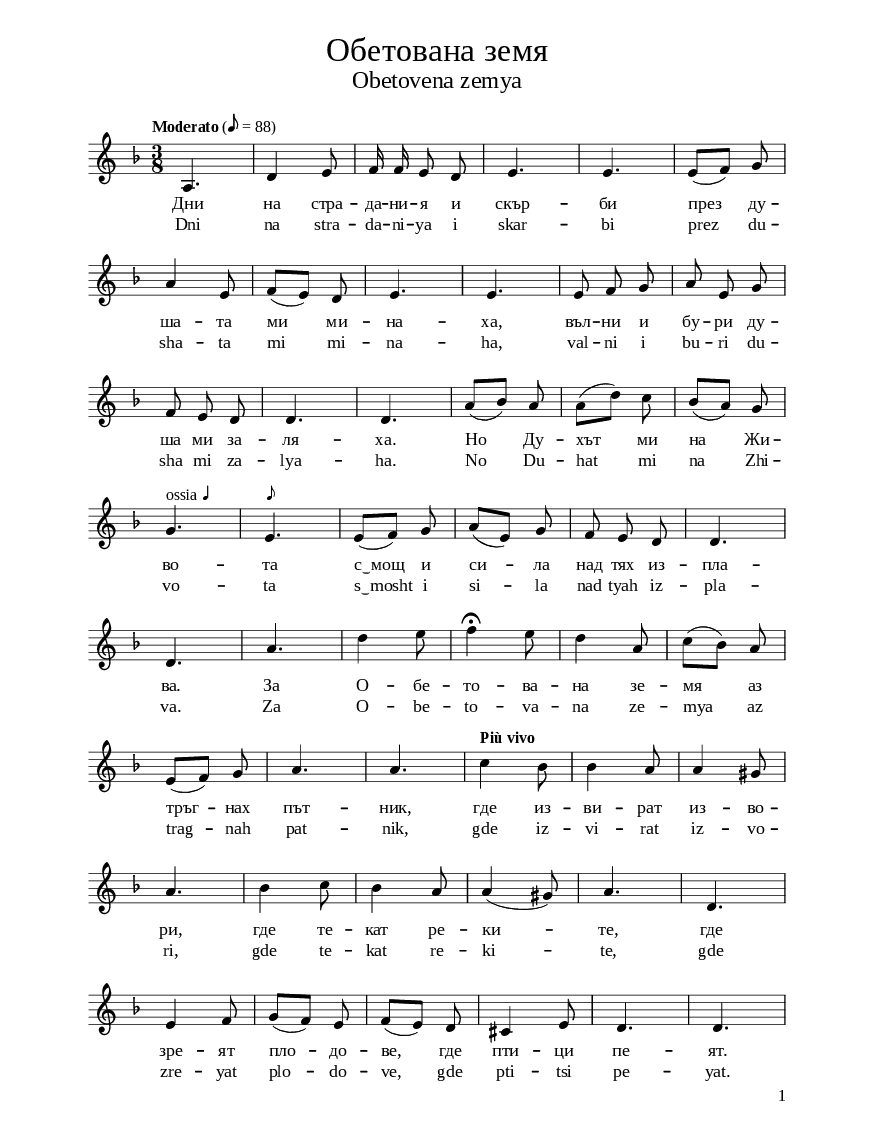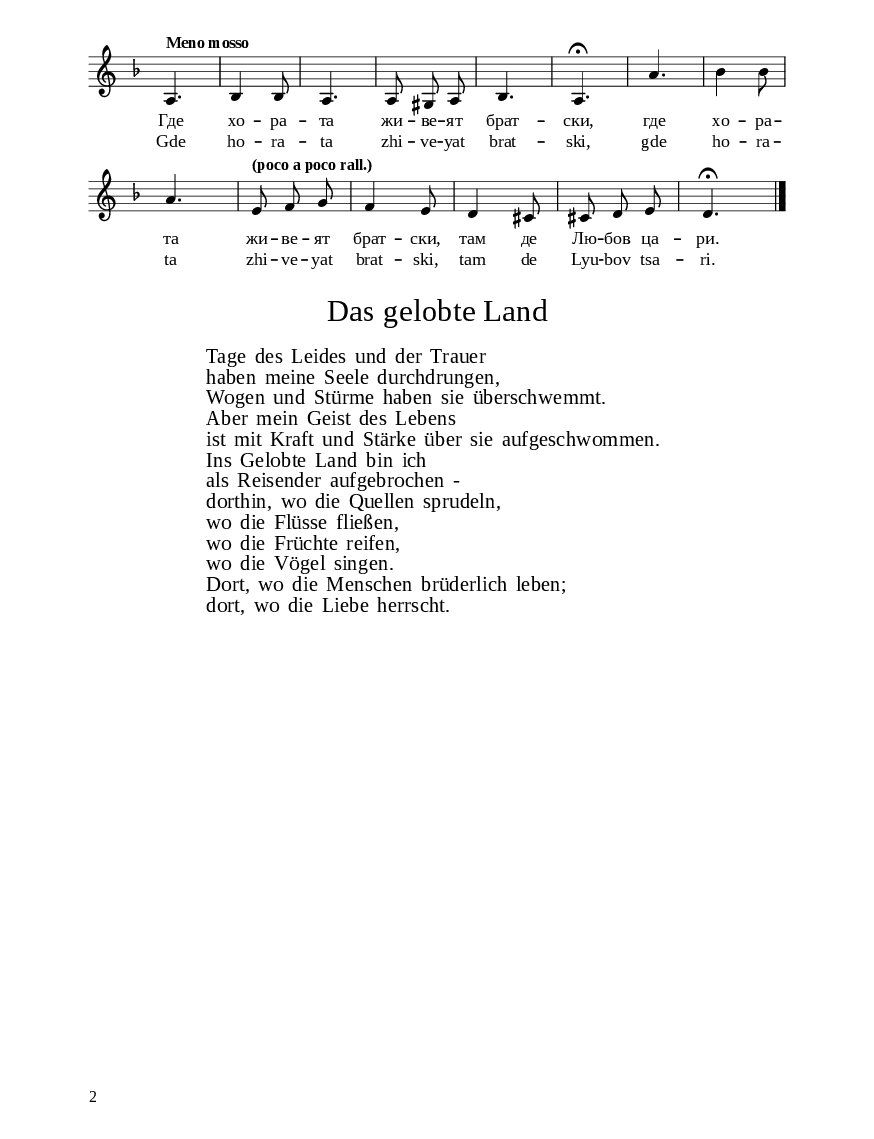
\version "2.24.0"

\include "include/globals.ily"

\bookpart {
  \include "include/bookpart-paper.ily"
  \score {
    \include "include/score-layout.ily"


    \new Voice \relative c' {
      \clef treble
      \key d \minor
      \time 3/8
      \tempoFunc "Moderato" 8 "88"
      \autoBeamOff
      \partial 4.
      a4. | % 2
      d4  e8 | % 3
      f16  f16  e8  d8 | % 4
      e4. | % 5
      e4. | % 6
      e8 ( [  f8 ) ]  g8 \break | % 7
      a4  e8 | % 8
      f8 ( [  e8 ) ]  d8 | % 9
      e4. |
      e4. | % 11
      e8  f8  g8 | % 12
      a8  e8  g8 \break | % 13
      f8  e8  d8 | % 14
      d4. | % 15
      d4. | % 16
      a'8 ( [  bes8 ) ]  a8 | % 17
      a8 ( [  d8 ) ]  c8 | % 18
      bes8 ( [  a8 ) ]  g8 \break | % 19
      g4.^\markup{ 
        "ossia"
        \fontsize #-6 \general-align #Y #DOWN \note {4} #0.8
        "            "
        \fontsize #-6 \general-align #Y #DOWN \note {8} #0.8
      }  |
      e4. | % 21
      e8 ( [  f8 ) ]  g8 | % 22
      a8 ( [  e8 ) ]  g8 | % 23
      f8  e8  d8 | % 24
      d4. \break | % 25
      d4. | % 26
      a'4. | % 27
      d4  e8 | % 28
      f4 ^\fermata  e8 | % 29
      d4  a8 |
      c8 ( [  bes8 ) ]  a8 \break | % 31
      e8 ( [  f8 ) ]  g8 | % 32
      a4. | % 33
      a4. | % 34
      \tempo "Più vivo" c4 bes8 | % 35
      bes4  a8 | % 36
      a4  gis8 \break | % 37
      a4. | % 38
      bes4  c8 | % 39
      bes4  a8 |
      a4 (  gis8 ) | % 41
      a4. | % 42
      d,4. \break | % 43
      e4  f8 | % 44
      g8 ( [  f8 ) ]  e8 | % 45
      f8 ( [  e8 ) ]  d8 | % 46
      cis4  e8 | % 47
      d4. | % 48
      d4. \break | % 49
      \tempo "Meno mosso" a4. |
      bes4  bes8 | % 51
      a4. | % 52
      a8  gis8  a8 | % 53
      bes4. | % 54
      a4. ^\fermata | % 55
      a'4. | % 56
      bes4  bes8 \break | % 57
      a4. | % 58
      \tempo "(poco a poco rall.)" e8 f8
      g8 | % 59
      f4  e8 |
      d4  cis8 | % 61
      cis8  d8  e8 | % 62
      d4. ^\fermata \bar "|."
    }

    \addlyrics {
      Дни на стра -- да -- ни -- я и
      скър -- би през  ду -- ша -- та
      ми  ми -- на -- ха, въл -- ни и
      бу -- ри ду -- ша ми за -- ля -- ха.
      Но  Ду -- хът  ми на  Жи
      -- во -- та с‿мощ  и си -- ла
      над тях из -- пла -- ва. За О --
      бе -- то -- ва -- на зе -- мя  аз
      тръг -- нах път -- ник, где из
      -- ви -- рат из -- во -- ри, где те --
      кат ре -- ки -- те, где зре --
      ят пло -- до -- ве,  где пти
      -- ци пе -- ят. Где хо -- ра -- та
      жи -- ве -- ят брат -- ски, где хо
      -- ра -- та жи -- ве -- ят брат --
      ски, там де Лю -- бов ца -- ри.}
      \addlyrics {   Dni na stra -- da -- ni -- ya i
      skar -- bi prez  du -- sha -- ta
      mi  mi -- na -- ha, val -- ni i
      bu -- ri du -- sha mi za -- lya -- ha.
      No  Du -- hat  mi na  Zhi
      -- vo -- ta s‿mosht  i si -- la
      nad tyah iz -- pla -- va. Za O --
      be -- to -- va -- na ze -- mya  az
      trag -- nah pat -- nik, gde iz
      -- vi -- rat iz -- vo -- ri, gde te --
      kat re -- ki -- te, gde zre --
      yat plo -- do -- ve,  gde pti
      -- tsi pe -- yat. Gde ho -- ra -- ta
      zhi -- ve -- yat brat -- ski, gde ho
      -- ra -- ta zhi -- ve -- yat brat --
      ski, tam de Lyu -- bov tsa -- ri.}

      \header {
        title = \titleFunc "Обетована земя" "Obetovena zemya"
      }

      \midi{}

    } % score

    
    % include foreign translation(s) of the song
    \version "2.24.0"

\markup \fill-line { \fontsize #deTitleFontSize "Das gelobte Land" }
\markup \null
\markup \null
\markup \fontsize #deCoupletFontSize {
  \hspace #10
  \override #`(baseline-skip . ,deCoupletBaselineSkip)

  \column {

 \line { " " Tage des Leides und der Trauer }

 \line { " " haben meine Seele durchdrungen,}

 \line { " " Wogen und Stürme haben sie überschwemmt.}

 \line { " " Aber mein Geist des Lebens}

 \line { " " ist mit Kraft und Stärke über sie aufgeschwommen.}

 \line { " " Ins Gelobte Land bin ich }

 \line { " " als Reisender aufgebrochen  -}

 \line { " " dorthin, wo die Quellen sprudeln,}

 \line { " " wo die Flüsse fließen, }

 \line { " " wo die Früchte reifen,}

 \line { " " wo die Vögel singen.}

 \line { " " Dort, wo die Menschen brüderlich leben;}

 \line { " " dort, wo die Liebe herrscht.}

  }
}


  } % bookpart
